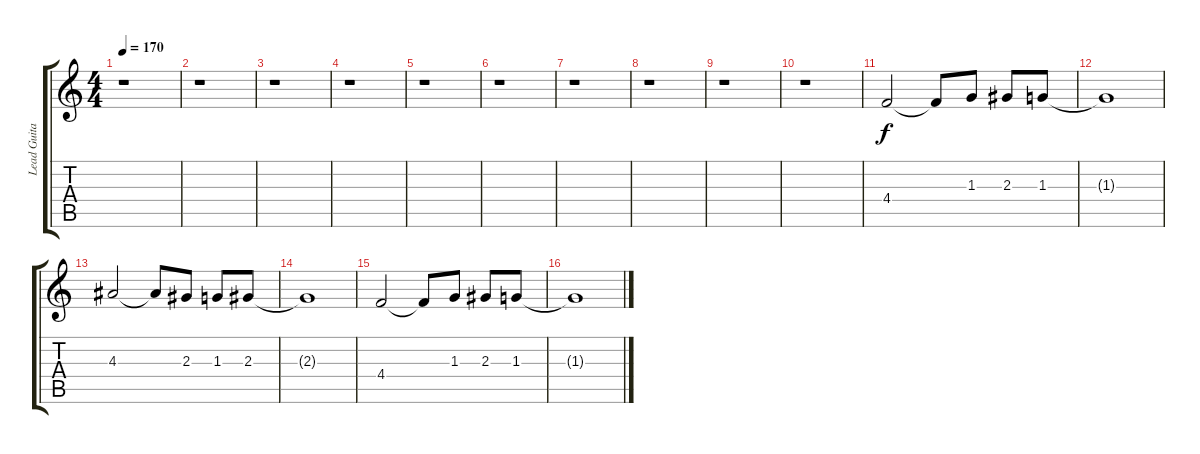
\track ("Lead Guitar" "Lead Guita") {instrument overdrivenguitar}
\staff {score tabs}
\tuning (Eb4 Bb3 Gb3 Db3 Ab2 Eb2) {hide}
\ts (4 4)
\tempo 170
\clef g2
\ks c
r.1{dy f} |
r.1 |
r.1 |
r.1 |
r.1 |
r.1 |
r.1 |
r.1 |
r.1 |
r.1 |
4.4.2 4.4{t}.8 1.3.8 2.3.8 1.3.8 |
1.3{t}.1 |
4.3.2 4.3{t}.8 2.3.8 1.3.8 2.3.8 |
2.3{t}.1 |
4.4.2 4.4{t}.8 1.3.8 2.3.8 1.3.8 |
1.3{t}.1
